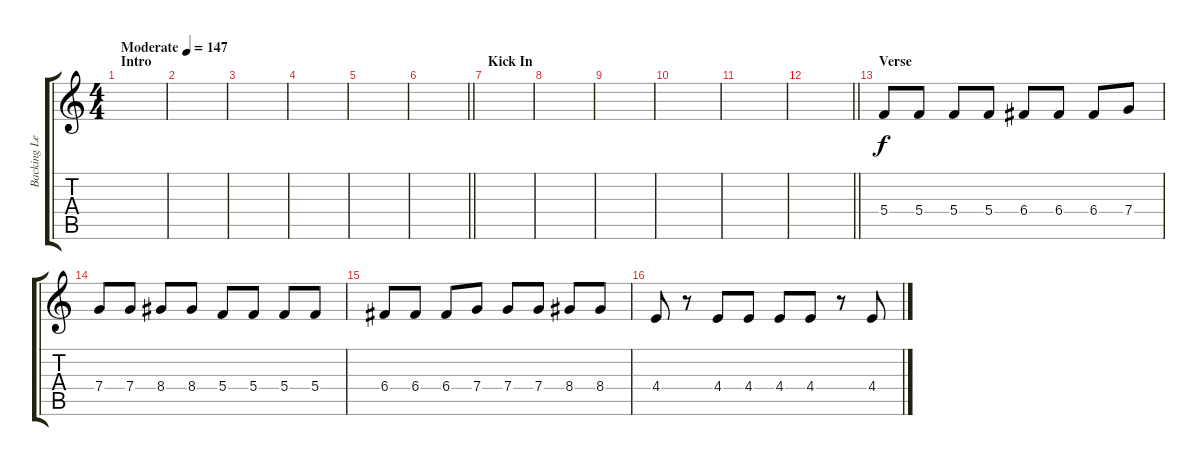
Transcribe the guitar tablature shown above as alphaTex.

\track ("Backing Lead [Donegan]" "Backing Le") {instrument distortionguitar}
\staff {score tabs}
\tuning (D4 A3 F3 C3 G2 C2) {hide}
\ts (4 4)
\section ("" "Intro")
\tempo (147 "Moderate")
\clef g2
\ks c
|
|
|
|
|
\barLineRight lightlight
|
\section ("" "Kick In")
|
|
|
|
|
\barLineRight lightlight
|
\section ("" "Verse")
5.4.8 5.4.8 5.4.8 5.4.8 6.4.8 6.4.8 6.4.8 7.4.8 |
7.4.8 7.4.8 8.4.8 8.4.8 5.4.8 5.4.8 5.4.8 5.4.8 |
6.4.8 6.4.8 6.4.8 7.4.8 7.4.8 7.4.8 8.4.8 8.4.8 |
4.4.8 r.8 4.4.8 4.4.8 4.4.8 4.4.8 r.8 4.4.8
